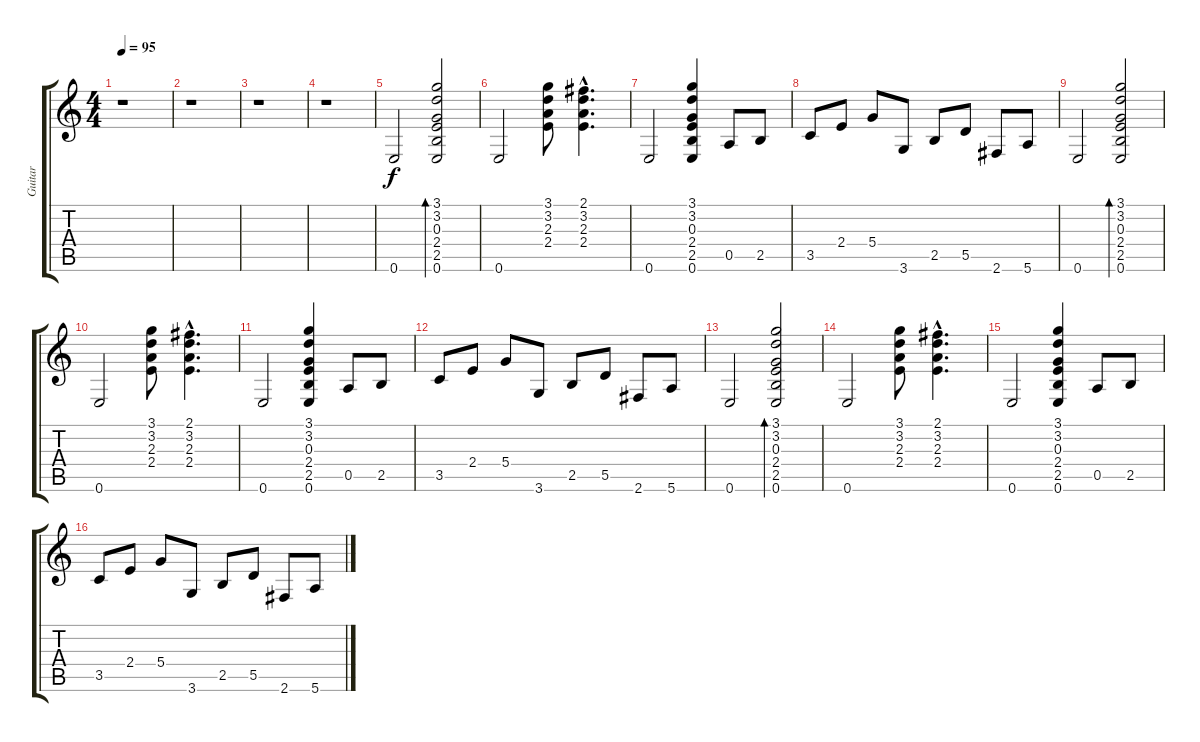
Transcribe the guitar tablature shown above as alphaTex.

\track ("Guitar" "Guitar") {instrument electricguitarclean}
\staff {score tabs}
\tuning (E4 B3 G3 D3 A2 E2) {hide}
\ts (4 4)
\tempo 95
\clef g2
\ks c
r.1{dy f} |
r.1 |
r.1 |
r.1 |
0.6.2 (3.1 3.2 0.3 2.4 2.5 0.6).2{bd 240} |
0.6.2 (3.1 3.2 2.3 2.4).8 (2.1{hac} 3.2{hac} 2.3{hac} 2.4{hac}).4{d} |
0.6.2 (3.1 3.2 0.3 2.4 2.5 0.6).4 0.5.8 2.5.8 |
3.5.8 2.4.8 5.4.8 3.6.8 2.5.8 5.5.8 2.6.8 5.6.8 |
0.6.2 (3.1 3.2 0.3 2.4 2.5 0.6).2{bd 240} |
0.6.2 (3.1 3.2 2.3 2.4).8 (2.1{hac} 3.2{hac} 2.3{hac} 2.4{hac}).4{d} |
0.6.2 (3.1 3.2 0.3 2.4 2.5 0.6).4 0.5.8 2.5.8 |
3.5.8 2.4.8 5.4.8 3.6.8 2.5.8 5.5.8 2.6.8 5.6.8 |
0.6.2 (3.1 3.2 0.3 2.4 2.5 0.6).2{bd 240} |
0.6.2 (3.1 3.2 2.3 2.4).8 (2.1{hac} 3.2{hac} 2.3{hac} 2.4{hac}).4{d} |
0.6.2 (3.1 3.2 0.3 2.4 2.5 0.6).4 0.5.8 2.5.8 |
3.5.8 2.4.8 5.4.8 3.6.8 2.5.8 5.5.8 2.6.8 5.6.8
